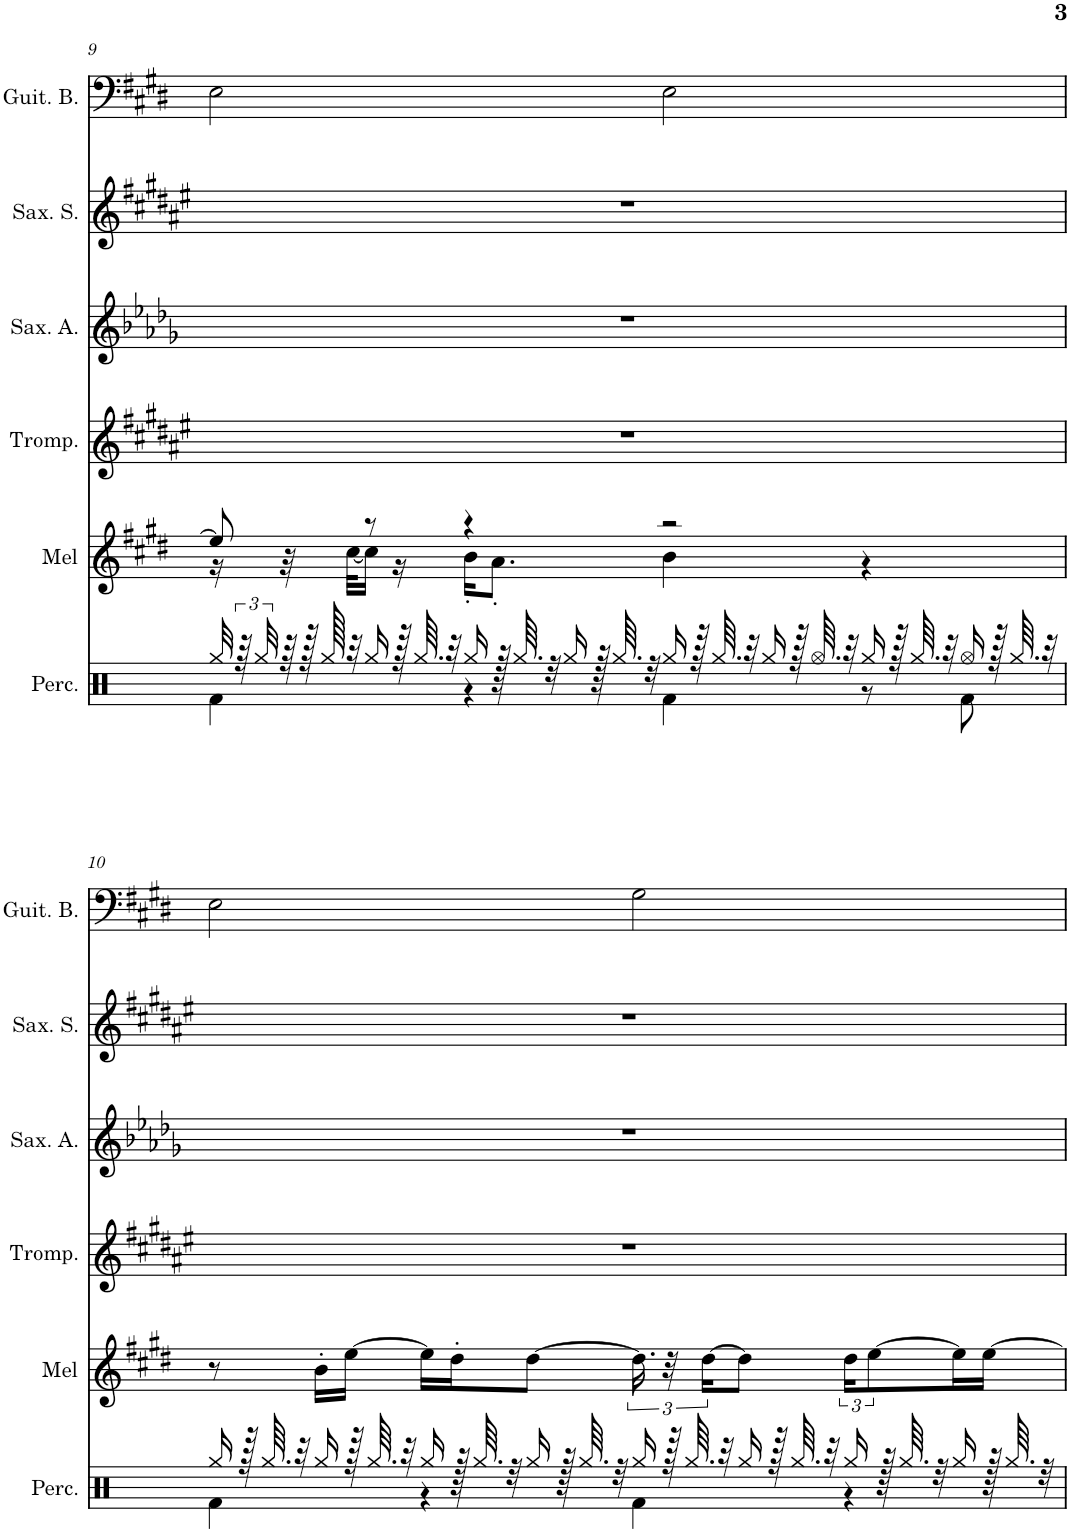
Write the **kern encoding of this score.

**kern	**kern	**kern	**kern	**kern	**kern
*part6	*part5	*part4	*part3	*part2	*part1
*staff6	*staff5	*staff4	*staff3	*staff2	*staff1
*I"Percussion, Drums 10	*I"Harmonica, Melodie4	*I"Trompette	*I"Saxophone Alto	*I"Saxophone Soprano	*I"Guitare Basse
*I'Perc.	*I'Mel	*I'Tromp.	*I'Sax. A.	*I'Sax. S.	*I'Guit. B.
!!LO:PB:g=z
*clefX	*clefG2	*clefG2	*clefG2	*clefG2	*clefF4
*	*	*Trd1c2	*Trd5c9	*Trd1c2	*Trd7c12
*k[]	*k[f#c#g#d#]	*k[f#c#g#d#a#e#]	*k[b-e-a-d-g-]	*k[f#c#g#d#a#e#]	*k[f#c#g#d#]
*M4/4	*M4/4	*M4/4	*M4/4	*M4/4	*M4/4
=9	=9	=9	=9	=9	=9
*^	*^	*	*	*	*
32Rgg/	4Rf\	8ee/]	16r	1r	1r	1r	2E\
96r	.	.	.	.	.	.	.
48Rgg/	.	.	.	.	.	.	.
64r	.	.	32r	.	.	.	.
128r	.	.	.	.	.	.	.
128Rgg/	.	.	.	.	.	.	.
32r	.	.	[32cc#\KLL	.	.	.	.
16Rgg/	.	8r	16cc#\JJ]	.	.	.	.
128r	.	.	16r	.	.	.	.
64.Rgg/	.	.	.	.	.	.	.
32r	.	.	.	.	.	.	.
16Rgg/	4r	4r	16b'\KL	.	.	.	.
128r	.	.	8.a'\J	.	.	.	.
64.Rgg/	.	.	.	.	.	.	.
32r	.	.	.	.	.	.	.
16Rgg/	.	.	.	.	.	.	.
128r	.	.	.	.	.	.	.
64.Rgg/	.	.	.	.	.	.	.
32r	.	.	.	.	.	.	.
16Rgg/	4Rf\	2r	4b\	.	.	.	2E\
128r	.	.	.	.	.	.	.
64.Rgg/	.	.	.	.	.	.	.
32r	.	.	.	.	.	.	.
16Rgg/	.	.	.	.	.	.	.
128r	.	.	.	.	.	.	.
64.Rgg/	.	.	.	.	.	.	.
32r	.	.	.	.	.	.	.
16Rgg/	8r	.	4r	.	.	.	.
128r	.	.	.	.	.	.	.
64.Rgg/	.	.	.	.	.	.	.
32r	.	.	.	.	.	.	.
16Rgg/	8Rf\	.	.	.	.	.	.
128r	.	.	.	.	.	.	.
64.Rgg/	.	.	.	.	.	.	.
32r	.	.	.	.	.	.	.
*	*	*v	*v	*	*	*	*
!!LO:LB:g=z
=10	=10	=10	=10	=10	=10	=10
16Rgg/	4Rf\	8r	1r	1r	1r	2E\
128r	.	.	.	.	.	.
64.Rgg/	.	.	.	.	.	.
32r	.	.	.	.	.	.
16Rgg/	.	16b'\LL	.	.	.	.
128r	.	[16ee\JJ	.	.	.	.
64.Rgg/	.	.	.	.	.	.
32r	.	.	.	.	.	.
16Rgg/	4r	16ee\LL]	.	.	.	.
128r	.	16dd#'\J	.	.	.	.
64.Rgg/	.	.	.	.	.	.
32r	.	.	.	.	.	.
16Rgg/	.	[8dd#\J	.	.	.	.
128r	.	.	.	.	.	.
64.Rgg/	.	.	.	.	.	.
32r	.	.	.	.	.	.
16Rgg/	4Rf\	24.dd#\]	.	.	.	2G#\
128r	.	48r	.	.	.	.
64.Rgg/	.	.	.	.	.	.
.	.	[24dd#\KL	.	.	.	.
32r	.	.	.	.	.	.
16Rgg/	.	8dd#\J]	.	.	.	.
128r	.	.	.	.	.	.
64.Rgg/	.	.	.	.	.	.
32r	.	.	.	.	.	.
16Rgg/	4r	24dd#\KL	.	.	.	.
.	.	[12ee\	.	.	.	.
128r	.	.	.	.	.	.
64.Rgg/	.	.	.	.	.	.
32r	.	.	.	.	.	.
16Rgg/	.	16ee\L]	.	.	.	.
128r	.	[16ee\JJ	.	.	.	.
64.Rgg/	.	.	.	.	.	.
32r	.	.	.	.	.	.
*v	*v	*	*	*	*	*
=	=	=	=	=	=
*-	*-	*-	*-	*-	*-
